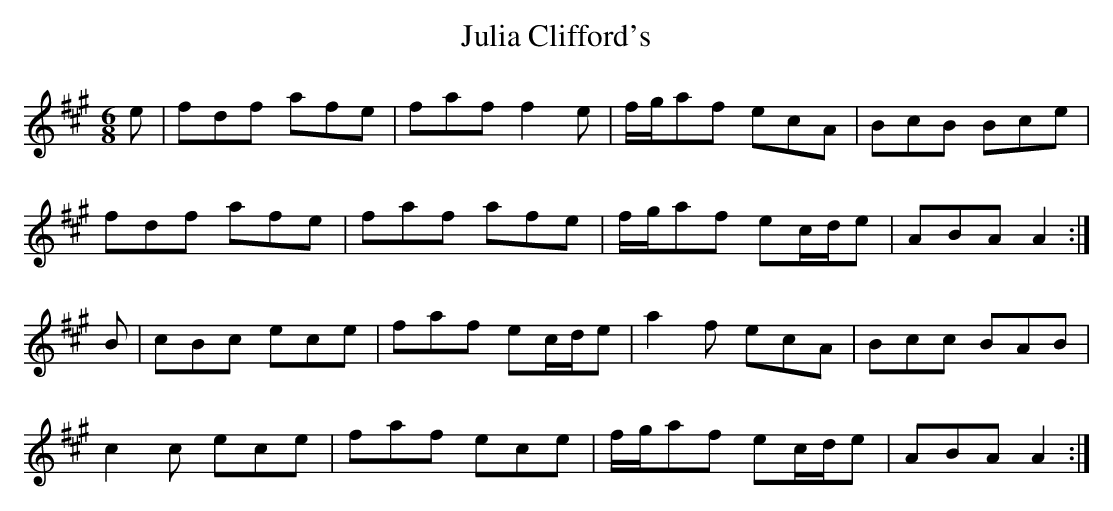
X:1
T: Julia Clifford's
L: 1/8
M: 6/8
K: A
e|fdf afe|faf f2e|f/g/af ecA|BcB Bce|
fdf afe|faf afe|f/g/af ec/d/e|ABA A2 :|
B|cBc ece|faf ec/d/e|a2f ecA|Bcc BAB|
c2c ece|faf ece|f/g/af ec/d/e|ABA A2 :|
